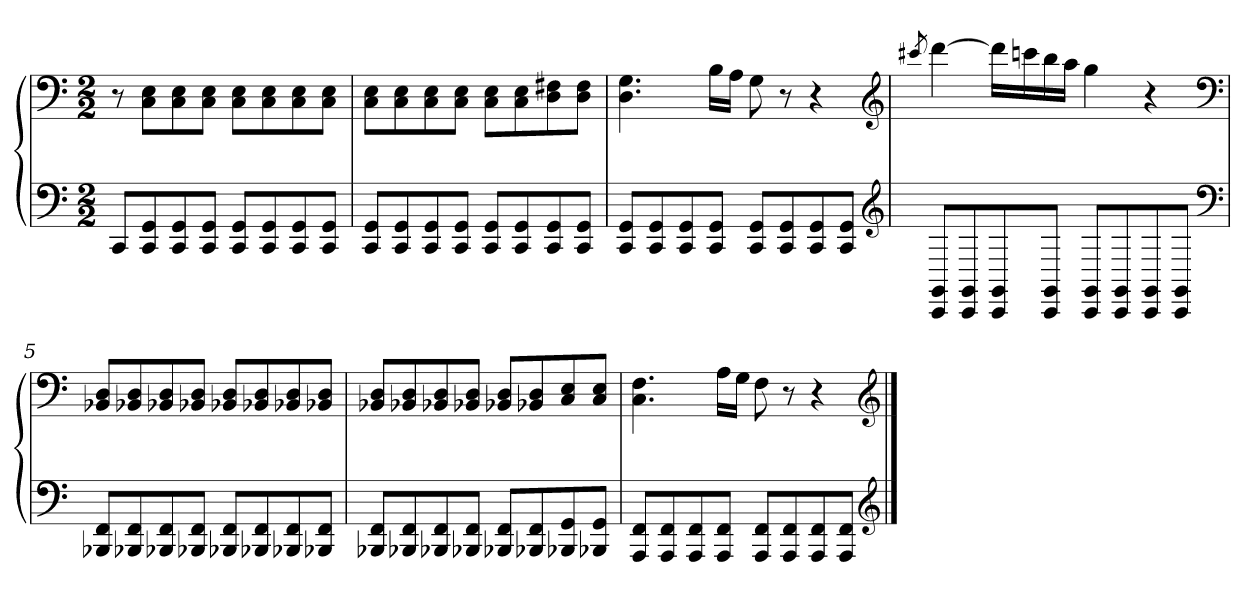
**kern	**kern
*part1	*part1
*staff2	*staff1
*clefF4	*clefF4
*k[]	*k[]
*C:	*C:
*M2/2	*M2/2
=1	=1
8CC/L	8r
8CC/ 8GG/	8C\ 8E\L
8CC/ 8GG/	8C\ 8E\
8CC/ 8GG/J	8C\ 8E\J
8CC/ 8GG/L	8C\ 8E\L
8CC/ 8GG/	8C\ 8E\
8CC/ 8GG/	8C\ 8E\
8CC/ 8GG/J	8C\ 8E\J
=2	=2
8CC/ 8GG/L	8C\ 8E\L
8CC/ 8GG/	8C\ 8E\
8CC/ 8GG/	8C\ 8E\
8CC/ 8GG/J	8C\ 8E\J
8CC/ 8GG/L	8C\ 8E\L
8CC/ 8GG/	8C\ 8E\
8CC/ 8GG/	8D\ 8F#X\
8CC/ 8GG/J	8D\ 8F#\J
=3	=3
8CC/ 8GG/L	4.D 4.G
8CC/ 8GG/	.
8CC/ 8GG/	.
8CC/ 8GG/J	16B\LL
.	16A\JJ
8CC/ 8GG/L	8G
8CC/ 8GG/	8r
8CC/ 8GG/	4r
8CC/ 8GG/J	.
*clefG2	*clefG2
=4	=4
.	8qccc#X
8CC/ 8GG/L	[4ddd
8CC/ 8GG/	.
8CC/ 8GG/	16ddd\LL]
.	16cccn\
8CC/ 8GG/J	16bb\
.	16aa\JJ
8CC/ 8GG/L	4gg
8CC/ 8GG/	.
8CC/ 8GG/	4r
8CC/ 8GG/J	.
*clefF4	*clefF4
=5	=5
8BBB-X/ 8FF/L	8BB-X/ 8D/L
8BBB-X/ 8FF/	8BB-X/ 8D/
8BBB-X/ 8FF/	8BB-X/ 8D/
8BBB-X/ 8FF/J	8BB-X/ 8D/J
8BBB-X/ 8FF/L	8BB-X/ 8D/L
8BBB-X/ 8FF/	8BB-X/ 8D/
8BBB-X/ 8FF/	8BB-X/ 8D/
8BBB-X/ 8FF/J	8BB-X/ 8D/J
=6	=6
8BBB-X/ 8FF/L	8BB-X/ 8D/L
8BBB-X/ 8FF/	8BB-X/ 8D/
8BBB-X/ 8FF/	8BB-X/ 8D/
8BBB-X/ 8FF/J	8BB-X/ 8D/J
8BBB-X/ 8FF/L	8BB-X/ 8D/L
8BBB-X/ 8FF/	8BB-X/ 8D/
8BBB-X/ 8GG/	8C/ 8E/
8BBB-X/ 8GG/J	8C/ 8E/J
=7	=7
8AAA/ 8FF/L	4.C 4.F
8AAA/ 8FF/	.
8AAA/ 8FF/	.
8AAA/ 8FF/J	16A\LL
.	16G\JJ
8AAA/ 8FF/L	8F
8AAA/ 8FF/	8r
8AAA/ 8FF/	4r
8AAA/ 8FF/J	.
*clefG2	*clefG2
==	==
*-	*-
